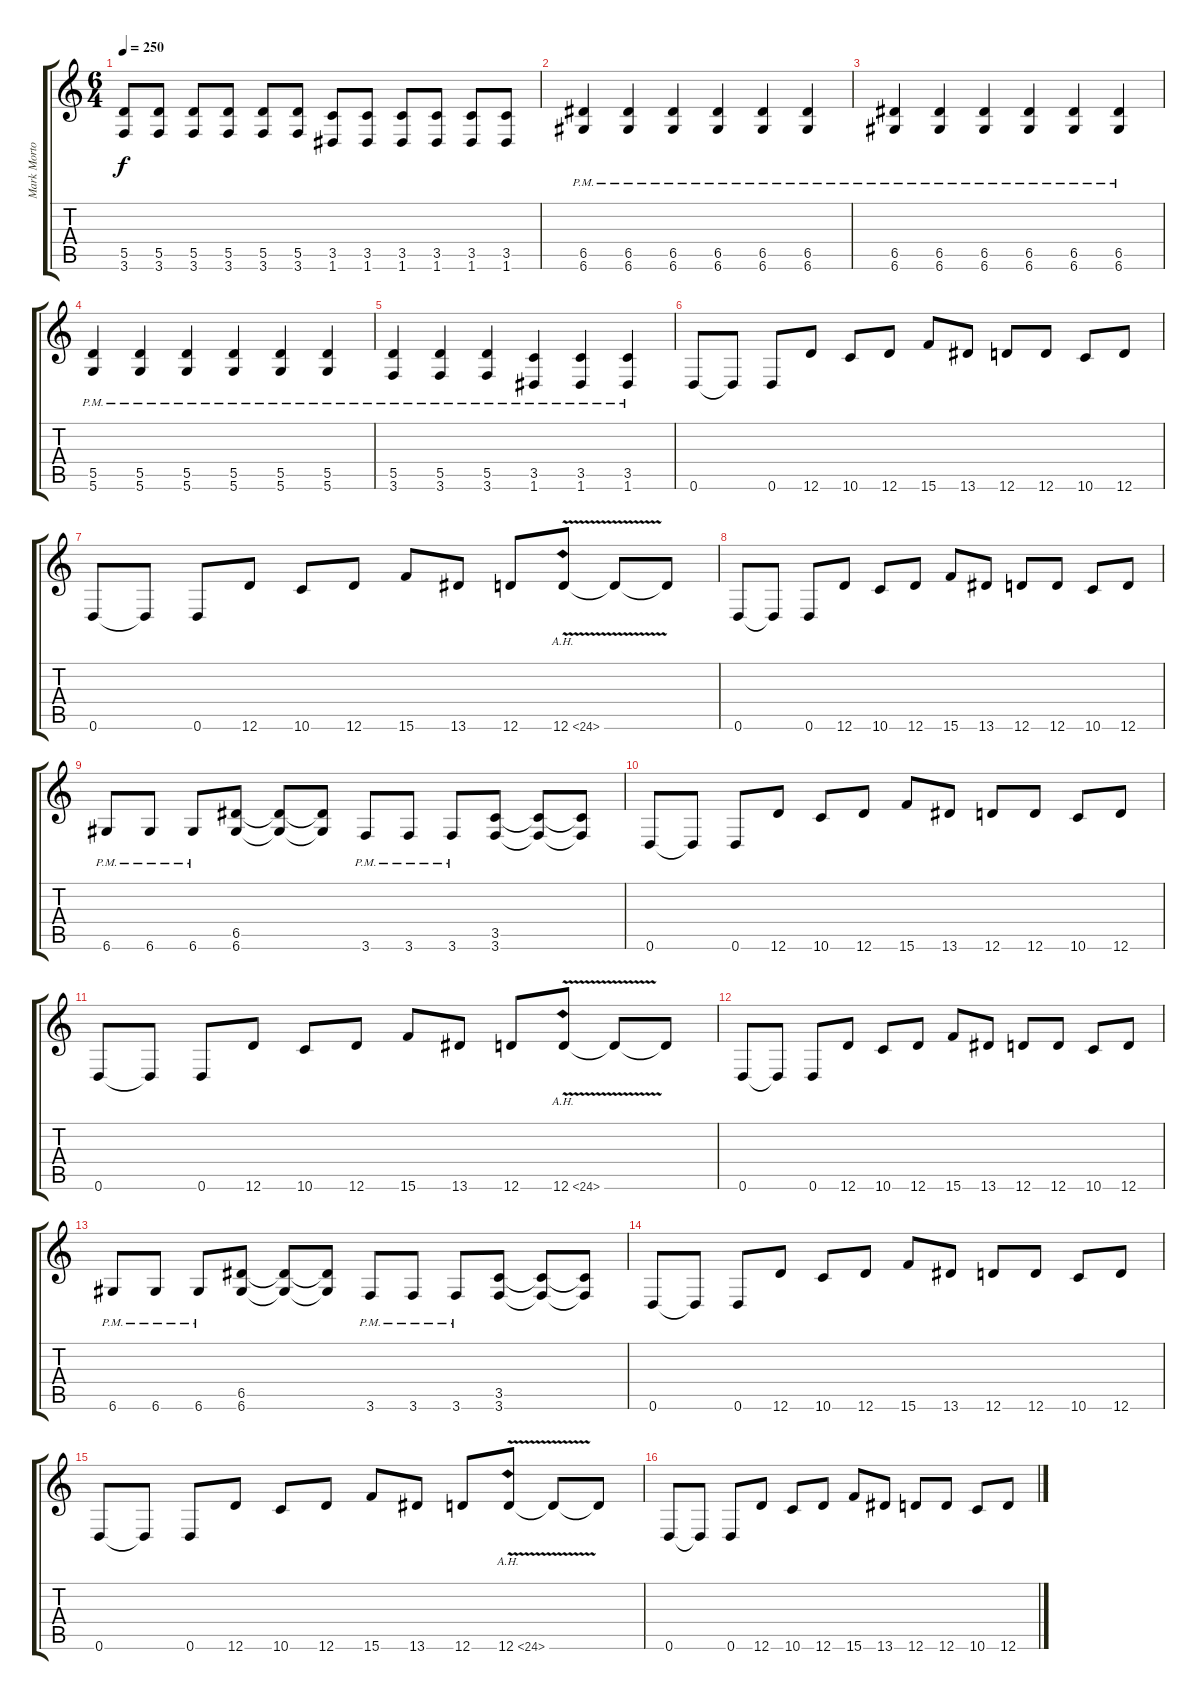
\track ("Mark Morton" "Mark Morto") {instrument distortionguitar}
\staff {score tabs}
\tuning (E4 B3 G3 D3 A2 D2) {hide}
\ts (6 4)
\tempo 250
\clef g2
\ks c
(5.5 3.6).8{dy f} (5.5 3.6).8 (5.5 3.6).8 (5.5 3.6).8 (5.5 3.6).8 (5.5 3.6).8 (3.5 1.6).8 (3.5 1.6).8 (3.5 1.6).8 (3.5 1.6).8 (3.5 1.6).8 (3.5 1.6).8 |
(6.5{pm} 6.6{pm}).4 (6.5{pm} 6.6{pm}).4 (6.5{pm} 6.6{pm}).4 (6.5{pm} 6.6{pm}).4 (6.5{pm} 6.6{pm}).4 (6.5{pm} 6.6{pm}).4 |
(6.5{pm} 6.6{pm}).4 (6.5{pm} 6.6{pm}).4 (6.5{pm} 6.6{pm}).4 (6.5{pm} 6.6{pm}).4 (6.5{pm} 6.6{pm}).4 (6.5{pm} 6.6{pm}).4 |
(5.5{pm} 5.6{pm}).4 (5.5{pm} 5.6{pm}).4 (5.5{pm} 5.6{pm}).4 (5.5{pm} 5.6{pm}).4 (5.5{pm} 5.6{pm}).4 (5.5{pm} 5.6{pm}).4 |
(5.5{pm} 3.6{pm}).4 (5.5{pm} 3.6{pm}).4 (5.5{pm} 3.6{pm}).4 (3.5{pm} 1.6{pm}).4 (3.5{pm} 1.6{pm}).4 (3.5{pm} 1.6{pm}).4 |
0.6.8 0.6{t}.8 0.6.8 12.6.8 10.6.8 12.6.8 15.6.8 13.6.8 12.6.8 12.6.8 10.6.8 12.6.8 |
0.6.8 0.6{t}.8 0.6.8 12.6.8 10.6.8 12.6.8 15.6.8 13.6.8 12.6.8 12.6{ah 12 v}.8 12.6{t}.8 12.6{t}.8 |
0.6.8 0.6{t}.8 0.6.8 12.6.8 10.6.8 12.6.8 15.6.8 13.6.8 12.6.8 12.6.8 10.6.8 12.6.8 |
6.6{pm}.8 6.6{pm}.8 6.6{pm}.8 (6.5 6.6).8 (6.5{t} 6.6{t}).8 (6.5{t} 6.6{t}).8 3.6{pm}.8 3.6{pm}.8 3.6{pm}.8 (3.5 3.6).8 (3.5{t} 3.6{t}).8 (3.5{t} 3.6{t}).8 |
0.6.8 0.6{t}.8 0.6.8 12.6.8 10.6.8 12.6.8 15.6.8 13.6.8 12.6.8 12.6.8 10.6.8 12.6.8 |
0.6.8 0.6{t}.8 0.6.8 12.6.8 10.6.8 12.6.8 15.6.8 13.6.8 12.6.8 12.6{ah 12 v}.8 12.6{t}.8 12.6{t}.8 |
0.6.8 0.6{t}.8 0.6.8 12.6.8 10.6.8 12.6.8 15.6.8 13.6.8 12.6.8 12.6.8 10.6.8 12.6.8 |
6.6{pm}.8 6.6{pm}.8 6.6{pm}.8 (6.5 6.6).8 (6.5{t} 6.6{t}).8 (6.5{t} 6.6{t}).8 3.6{pm}.8 3.6{pm}.8 3.6{pm}.8 (3.5 3.6).8 (3.5{t} 3.6{t}).8 (3.5{t} 3.6{t}).8 |
0.6.8 0.6{t}.8 0.6.8 12.6.8 10.6.8 12.6.8 15.6.8 13.6.8 12.6.8 12.6.8 10.6.8 12.6.8 |
0.6.8 0.6{t}.8 0.6.8 12.6.8 10.6.8 12.6.8 15.6.8 13.6.8 12.6.8 12.6{ah 12 v}.8 12.6{t}.8 12.6{t}.8 |
0.6.8 0.6{t}.8 0.6.8 12.6.8 10.6.8 12.6.8 15.6.8 13.6.8 12.6.8 12.6.8 10.6.8 12.6.8
